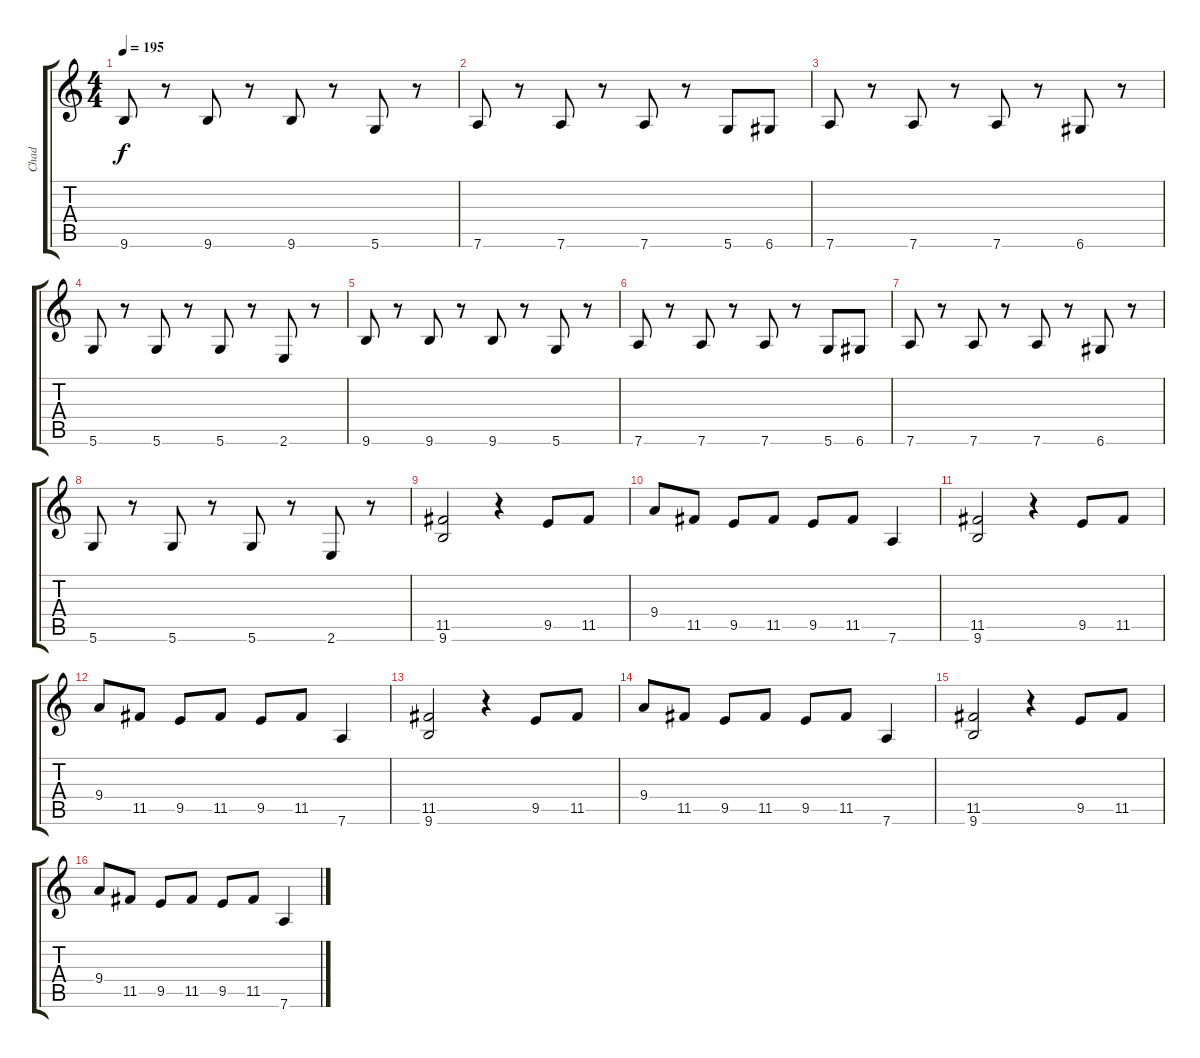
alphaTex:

\track ("Chad" "Chad") {instrument distortionguitar}
\staff {score tabs}
\tuning (D4 A3 F3 C3 G2 D2) {hide}
\ts (4 4)
\tempo 195
\clef g2
\ks c
9.6.8{dy f} r.8 9.6.8 r.8 9.6.8 r.8 5.6.8 r.8 |
7.6.8 r.8 7.6.8 r.8 7.6.8 r.8 5.6.8 6.6.8 |
7.6.8 r.8 7.6.8 r.8 7.6.8 r.8 6.6.8 r.8 |
5.6.8 r.8 5.6.8 r.8 5.6.8 r.8 2.6.8 r.8 |
9.6.8 r.8 9.6.8 r.8 9.6.8 r.8 5.6.8 r.8 |
7.6.8 r.8 7.6.8 r.8 7.6.8 r.8 5.6.8 6.6.8 |
7.6.8 r.8 7.6.8 r.8 7.6.8 r.8 6.6.8 r.8 |
5.6.8 r.8 5.6.8 r.8 5.6.8 r.8 2.6.8 r.8 |
(11.5 9.6).2 r.4 9.5.8 11.5.8 |
9.4.8 11.5.8 9.5.8 11.5.8 9.5.8 11.5.8 7.6.4 |
(11.5 9.6).2 r.4 9.5.8 11.5.8 |
9.4.8 11.5.8 9.5.8 11.5.8 9.5.8 11.5.8 7.6.4 |
(11.5 9.6).2 r.4 9.5.8 11.5.8 |
9.4.8 11.5.8 9.5.8 11.5.8 9.5.8 11.5.8 7.6.4 |
(11.5 9.6).2 r.4 9.5.8 11.5.8 |
9.4.8 11.5.8 9.5.8 11.5.8 9.5.8 11.5.8 7.6.4
